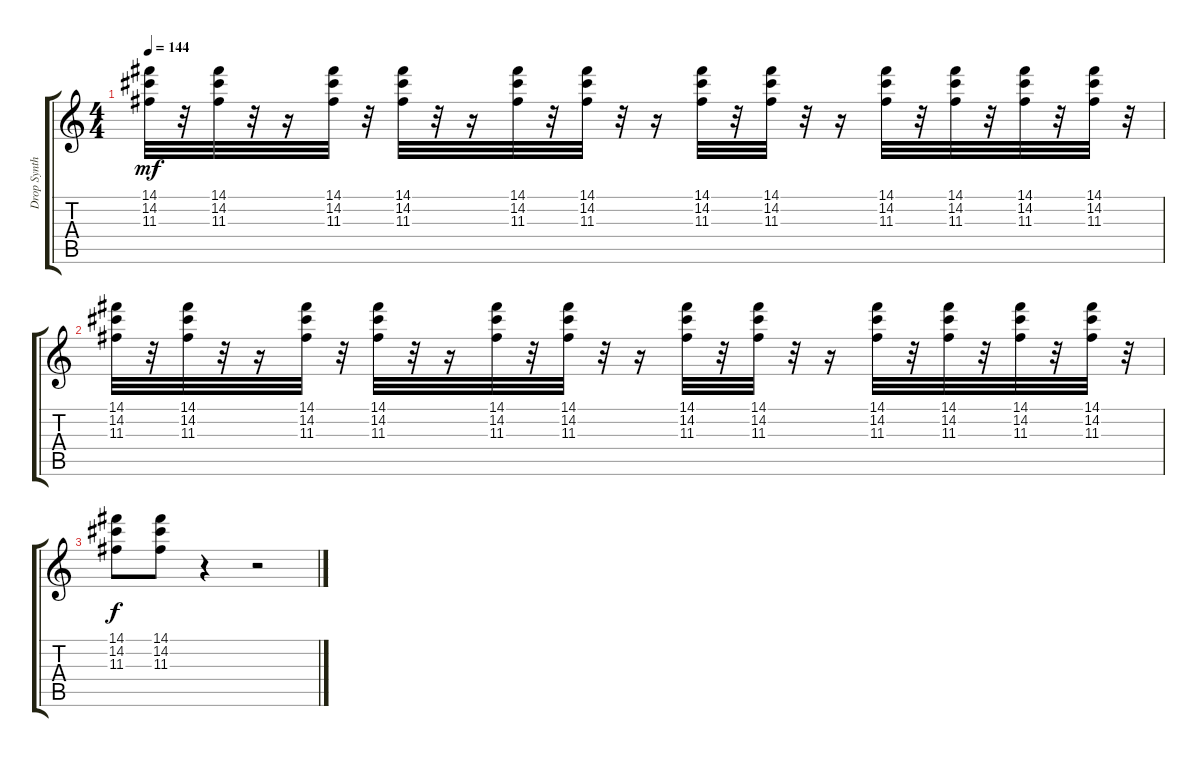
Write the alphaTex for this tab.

\track ("Drop Synth" "Drop Synth") {instrument synthbass1}
\staff {score tabs}
\tuning (E4 B3 G3 D3 A2 E2) {hide}
\ts (4 4)
\tempo 144
\clef g2
\ks c
(14.1 14.2 11.3).32{dy mf} r.32 (14.1 14.2 11.3).32 r.32 r.16 (14.1 14.2 11.3).32 r.32 (14.1 14.2 11.3).32 r.32 r.16 (14.1 14.2 11.3).32 r.32 (14.1 14.2 11.3).32 r.32 r.16 (14.1 14.2 11.3).32 r.32 (14.1 14.2 11.3).32 r.32 r.16 (14.1 14.2 11.3).32 r.32 (14.1 14.2 11.3).32 r.32 (14.1 14.2 11.3).32 r.32 (14.1 14.2 11.3).32 r.32 |
(14.1 14.2 11.3).32 r.32 (14.1 14.2 11.3).32 r.32 r.16 (14.1 14.2 11.3).32 r.32 (14.1 14.2 11.3).32 r.32 r.16 (14.1 14.2 11.3).32 r.32 (14.1 14.2 11.3).32 r.32 r.16 (14.1 14.2 11.3).32 r.32 (14.1 14.2 11.3).32 r.32 r.16 (14.1 14.2 11.3).32 r.32 (14.1 14.2 11.3).32 r.32 (14.1 14.2 11.3).32 r.32 (14.1 14.2 11.3).32 r.32 |
(14.1 14.2 11.3).8{dy f} (14.1 14.2 11.3).8 r.4 r.2
